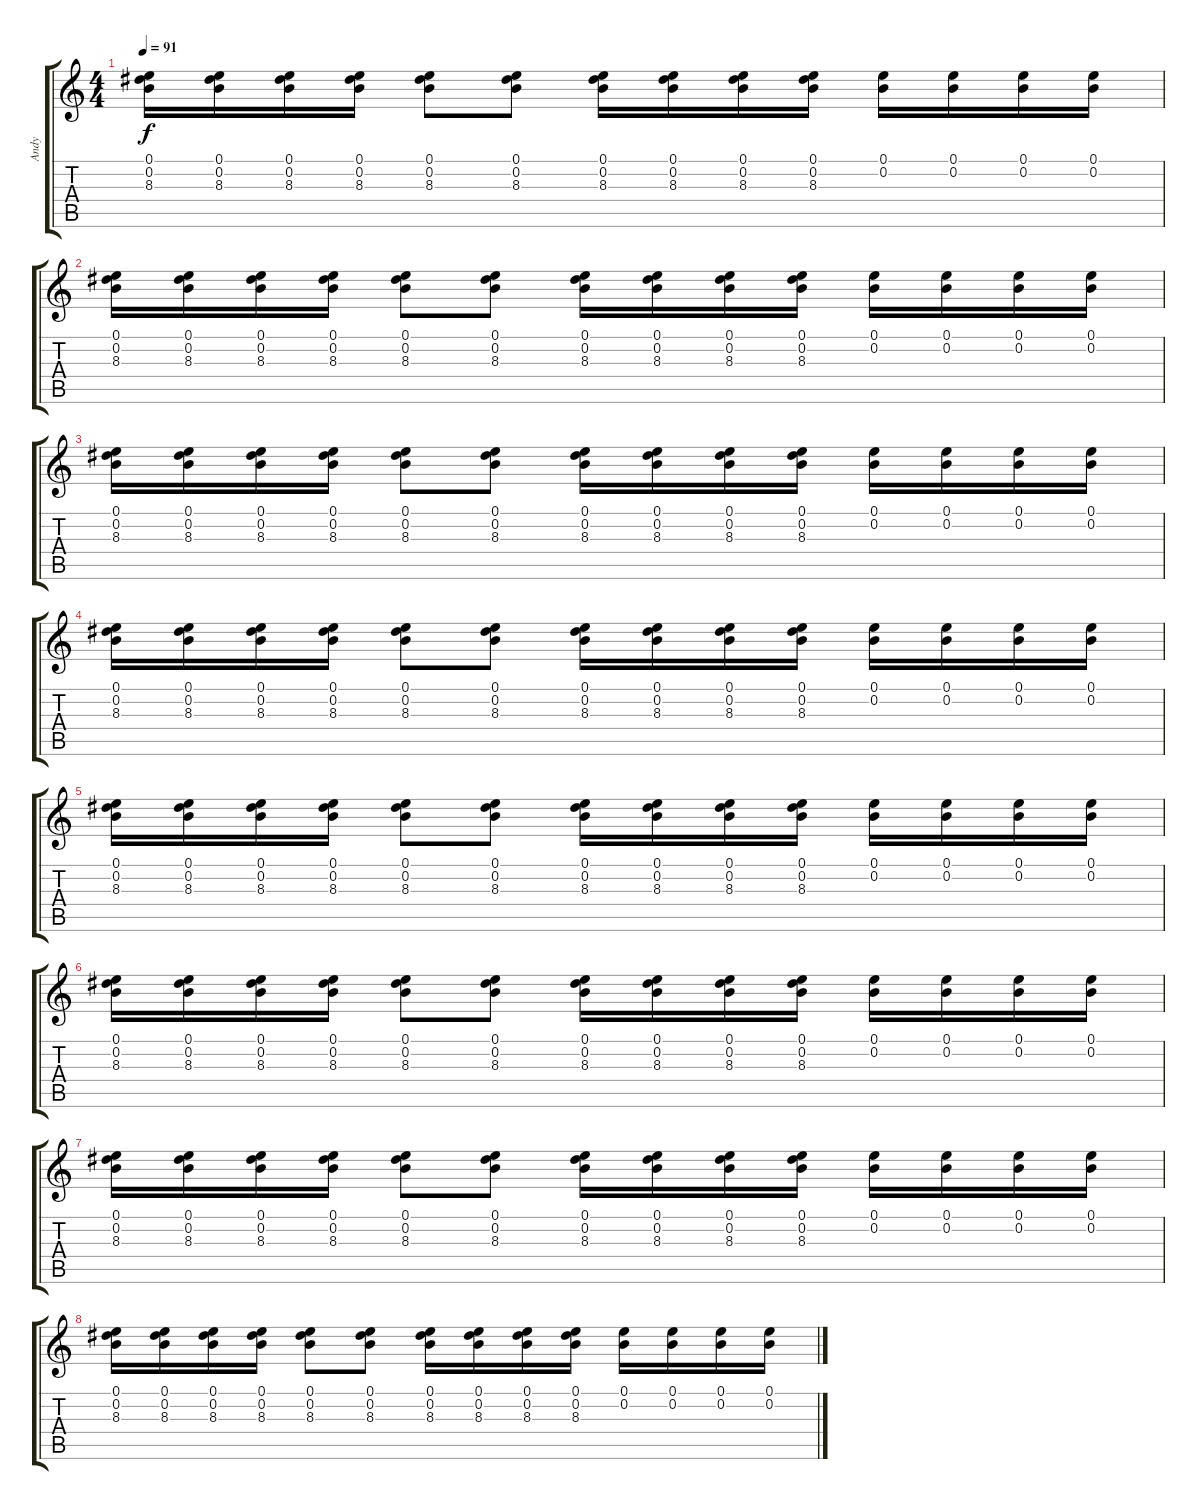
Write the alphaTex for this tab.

\track ("Andy" "Andy") {instrument distortionguitar}
\staff {score tabs}
\tuning (E4 B3 G3 D3 A2 E2) {hide}
\ts (4 4)
\tempo 91
\clef g2
\ks c
(0.1 0.2 8.3).16{dy f} (0.1 0.2 8.3).16 (0.1 0.2 8.3).16 (0.1 0.2 8.3).16 (0.1 0.2 8.3).8 (0.1 0.2 8.3).8 (0.1 0.2 8.3).16 (0.1 0.2 8.3).16 (0.1 0.2 8.3).16 (0.1 0.2 8.3).16 (0.1 0.2).16 (0.1 0.2).16 (0.1 0.2).16 (0.1 0.2).16 |
(0.1 0.2 8.3).16 (0.1 0.2 8.3).16 (0.1 0.2 8.3).16 (0.1 0.2 8.3).16 (0.1 0.2 8.3).8 (0.1 0.2 8.3).8 (0.1 0.2 8.3).16 (0.1 0.2 8.3).16 (0.1 0.2 8.3).16 (0.1 0.2 8.3).16 (0.1 0.2).16 (0.1 0.2).16 (0.1 0.2).16 (0.1 0.2).16 |
(0.1 0.2 8.3).16 (0.1 0.2 8.3).16 (0.1 0.2 8.3).16 (0.1 0.2 8.3).16 (0.1 0.2 8.3).8 (0.1 0.2 8.3).8 (0.1 0.2 8.3).16 (0.1 0.2 8.3).16 (0.1 0.2 8.3).16 (0.1 0.2 8.3).16 (0.1 0.2).16 (0.1 0.2).16 (0.1 0.2).16 (0.1 0.2).16 |
(0.1 0.2 8.3).16 (0.1 0.2 8.3).16 (0.1 0.2 8.3).16 (0.1 0.2 8.3).16 (0.1 0.2 8.3).8 (0.1 0.2 8.3).8 (0.1 0.2 8.3).16 (0.1 0.2 8.3).16 (0.1 0.2 8.3).16 (0.1 0.2 8.3).16 (0.1 0.2).16 (0.1 0.2).16 (0.1 0.2).16 (0.1 0.2).16 |
(0.1 0.2 8.3).16 (0.1 0.2 8.3).16 (0.1 0.2 8.3).16 (0.1 0.2 8.3).16 (0.1 0.2 8.3).8 (0.1 0.2 8.3).8 (0.1 0.2 8.3).16 (0.1 0.2 8.3).16 (0.1 0.2 8.3).16 (0.1 0.2 8.3).16 (0.1 0.2).16 (0.1 0.2).16 (0.1 0.2).16 (0.1 0.2).16 |
(0.1 0.2 8.3).16 (0.1 0.2 8.3).16 (0.1 0.2 8.3).16 (0.1 0.2 8.3).16 (0.1 0.2 8.3).8 (0.1 0.2 8.3).8 (0.1 0.2 8.3).16 (0.1 0.2 8.3).16 (0.1 0.2 8.3).16 (0.1 0.2 8.3).16 (0.1 0.2).16 (0.1 0.2).16 (0.1 0.2).16 (0.1 0.2).16 |
(0.1 0.2 8.3).16 (0.1 0.2 8.3).16 (0.1 0.2 8.3).16 (0.1 0.2 8.3).16 (0.1 0.2 8.3).8 (0.1 0.2 8.3).8 (0.1 0.2 8.3).16 (0.1 0.2 8.3).16 (0.1 0.2 8.3).16 (0.1 0.2 8.3).16 (0.1 0.2).16 (0.1 0.2).16 (0.1 0.2).16 (0.1 0.2).16 |
(0.1 0.2 8.3).16 (0.1 0.2 8.3).16 (0.1 0.2 8.3).16 (0.1 0.2 8.3).16 (0.1 0.2 8.3).8 (0.1 0.2 8.3).8 (0.1 0.2 8.3).16 (0.1 0.2 8.3).16 (0.1 0.2 8.3).16 (0.1 0.2 8.3).16 (0.1 0.2).16 (0.1 0.2).16 (0.1 0.2).16 (0.1 0.2).16
